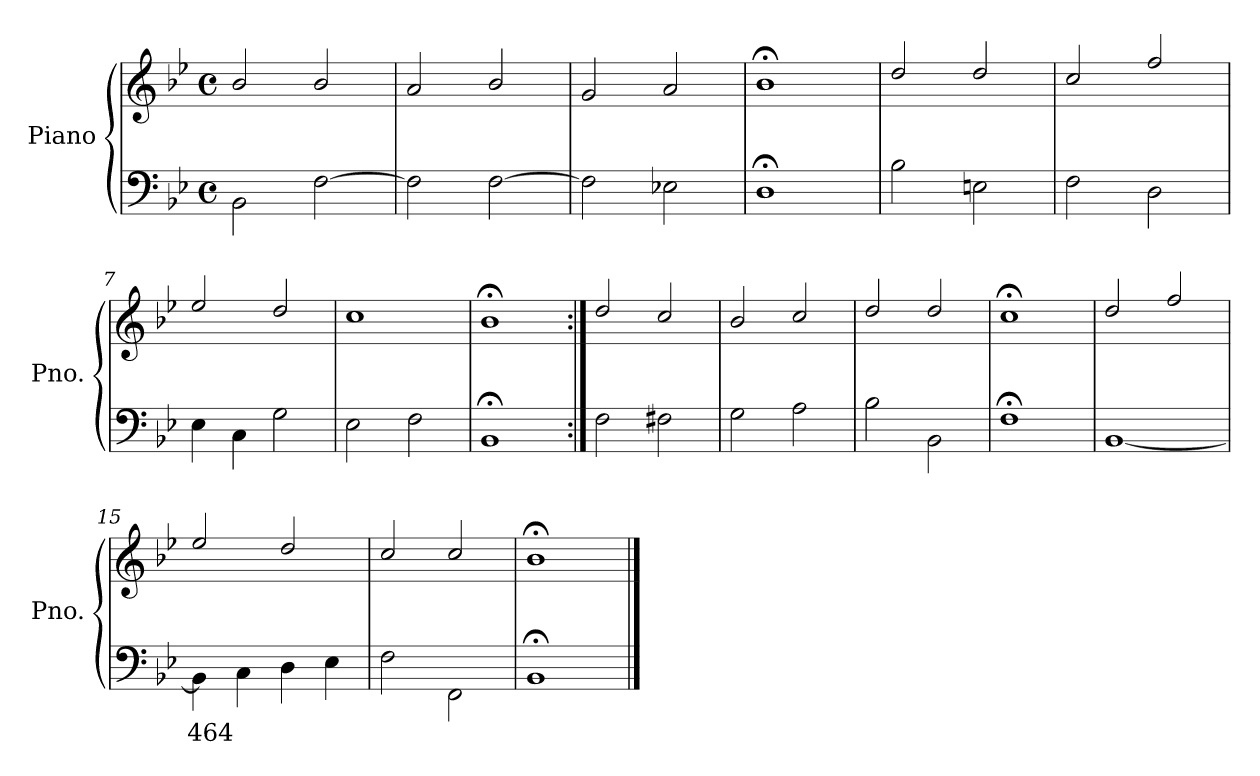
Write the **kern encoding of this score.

**kern	**text	**kern
*part1	*part1	*part1
*staff2	*staff2	*staff1
*I"Piano	*	*
*I'Pno.	*	*
*clefF4	*	*clefG2
*k[b-e-]	*	*k[b-e-]
*B-:	*	*B-:
*M4/4	*	*M4/4
*met(c)	*	*met(c)
=1	=1	=1
2BB-\	.	2b-/
[<2F\	.	2b-/
=2	=2	=2
2F\]	.	2a/
[<2F\	.	2b-/
=3	=3	=3
2F\]	.	2g/
2E-X\	.	2a/
=4	=4	=4
1D;	.	1b-;<
=5	=5	=5
2B-\	.	2dd/
2En\	.	2dd/
=6	=6	=6
2F\	.	2cc/
2D\	.	2ff/
=7	=7	=7
4E-\	.	2ee-/
4C\	.	.
2G\	.	2dd/
=8	=8	=8
2E-\	.	1cc
2F\	.	.
=9	=9	=9
1BB-;	.	1b-;<
!!LO:LB:g=z
=10:|!	=10:|!	=10:|!
2F\	.	2dd/
2F#X\	.	2cc/
=11	=11	=11
2G\	.	2b-/
2A\	.	2cc/
=12	=12	=12
2B-\	.	2dd/
2BB-\	.	2dd/
=13	=13	=13
1F;	.	1cc;<
=14	=14	=14
[<1BB-	.	2dd/
.	.	2ff/
=15	=15	=15
!	!LO:LY:b	!
4BB-\]	464	2ee-/
4C\	.	.
4D\	.	2dd/
4E-\	.	.
=16	=16	=16
2F\	.	2cc/
2FF\	.	2cc/
=17	=17	=17
1BB-;	.	1b-;<
==	==	==
*-	*-	*-
